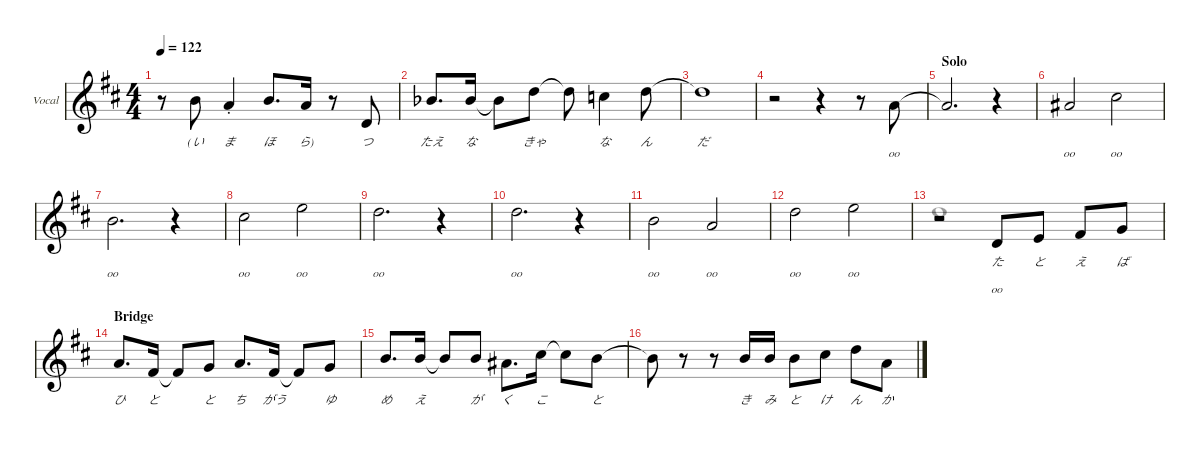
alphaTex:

\defaultSystemsLayout 4
\hideDynamics
\bracketExtendMode nobrackets
\firstSystemTrackNameOrientation horizontal
\track ("Vocal" "Vocal") {defaultSystemsLayout 4 mute instrument lead7fifths}
\staff {score}
\tuning (E4 B3 G3 D3 A2 E2)
\voice
\ts (4 4)
\tempo 122
\clef g2
\scale
0.472973
\ks d
r.8{dy f beam Down} 7.1{acc forcenatural}.8{lyrics (0 "(い") lyrics (1 "") lyrics (2 "") lyrics (3 "") lyrics (4 "") beam Down} 5.1{st acc forcenatural}.4{lyrics (0 "ま") lyrics (1 "") lyrics (2 "") lyrics (3 "") lyrics (4 "") beam Up} 7.1{acc forcenatural}.8{d lyrics (0 "ほ") lyrics (1 "") lyrics (2 "") lyrics (3 "") lyrics (4 "") beam Up} 5.1{acc forcenatural}.16{lyrics (0 "ら)") lyrics (1 "") lyrics (2 "") lyrics (3 "") lyrics (4 "") beam Up beam split} r.8{beam Down beam split} 3.2{acc forcenatural}.8{lyrics (0 "つ") lyrics (1 "") lyrics (2 "") lyrics (3 "") lyrics (4 "") beam Up} |
\scale
0.365784 6.1{acc b}.8{d lyrics (0 "たえ") lyrics (1 "") lyrics (2 "") lyrics (3 "") lyrics (4 "") beam Up} 6.1{acc b}.16{lyrics (0 "な") lyrics (1 "") lyrics (2 "") lyrics (3 "") lyrics (4 "") beam Up beam split} 6.1{t acc b}.8{beam Down} 10.1{acc forcenatural}.8{lyrics (0 "きゃ") lyrics (1 "") lyrics (2 "") lyrics (3 "") lyrics (4 "") beam Down} 10.1{t acc forcenatural}.8{beam Down} 8.1{acc forcenatural}.4{lyrics (0 "な") lyrics (1 "") lyrics (2 "") lyrics (3 "") lyrics (4 "") beam Down} 10.1{acc forcenatural}.8{lyrics (0 "ん") lyrics (1 "") lyrics (2 "") lyrics (3 "") lyrics (4 "") beam Down} |
\scale
0.314581 10.1{t acc forcenatural}.1{lyrics (0 "だ") lyrics (1 "") lyrics (2 "") lyrics (3 "") lyrics (4 "") beam Down} |
\scale
0.319635 r.2{beam Down} r.4{beam Down} r.8{beam Down} 5.1{acc forcenatural}.8{lyrics (0 "") lyrics (1 "") lyrics (2 "") lyrics (3 "oo") lyrics (4 "") beam Up} |
\section ("" "Solo")
\scale
0.290539 5.1{t acc forcenatural}.2{d beam Up} r.4{beam Down} |
\scale
0.236487 6.1{acc #}.2{lyrics (0 "") lyrics (1 "") lyrics (2 "") lyrics (3 "oo") lyrics (4 "") beam Up} 9.1{acc #}.2{lyrics (0 "") lyrics (1 "") lyrics (2 "") lyrics (3 "oo") lyrics (4 "") beam Down} |
\scale
0.236487 7.1{acc forcenatural}.2{d lyrics (0 "") lyrics (1 "") lyrics (2 "") lyrics (3 "oo") lyrics (4 "") beam Down} r.4{beam Down} |
\scale
0.236487 9.1{acc #}.2{lyrics (0 "") lyrics (1 "") lyrics (2 "") lyrics (3 "oo") lyrics (4 "") beam Down} 12.1{acc forcenatural}.2{lyrics (0 "") lyrics (1 "") lyrics (2 "") lyrics (3 "oo") lyrics (4 "") beam Down} |
\scale
0.290539 10.1{acc forcenatural}.2{d lyrics (0 "") lyrics (1 "") lyrics (2 "") lyrics (3 "oo") lyrics (4 "") beam Down} r.4{beam Down} |
\scale
0.236487 10.1{acc forcenatural}.2{d lyrics (0 "") lyrics (1 "") lyrics (2 "") lyrics (3 "oo") lyrics (4 "") beam Down} r.4{beam Down} |
\scale
0.236487 7.1{acc forcenatural}.2{lyrics (0 "") lyrics (1 "") lyrics (2 "") lyrics (3 "oo") lyrics (4 "") beam Down} 5.1{acc forcenatural}.2{lyrics (0 "") lyrics (1 "") lyrics (2 "") lyrics (3 "oo") lyrics (4 "") beam Up} |
\scale
0.236487 10.1{acc forcenatural}.2{lyrics (0 "") lyrics (1 "") lyrics (2 "") lyrics (3 "oo") lyrics (4 "") beam Down} 12.1{acc forcenatural}.2{lyrics (0 "") lyrics (1 "") lyrics (2 "") lyrics (3 "oo") lyrics (4 "") beam Down} |
r.2{beam Up} 3.2{acc forcenatural}.8{lyrics (0 "た") lyrics (1 "") lyrics (2 "") lyrics (3 "") lyrics (4 "oo　　　　　　　　　　　　　　　　　　　　　　　　　　　　　　　　　　　　　　　　　　　　　　　　　　　　　　　　　　　　　　　　　　　　　　　　　　　　　　　　　　") beam Up} 0.1{acc forcenatural}.8{lyrics (0 "と") lyrics (1 "") lyrics (2 "") lyrics (3 "") lyrics (4 "") beam Up} 2.1{acc #}.8{lyrics (0 "え") lyrics (1 "") lyrics (2 "") lyrics (3 "") lyrics (4 "") beam Up} 3.1{acc forcenatural}.8{lyrics (0 "ば") lyrics (1 "") lyrics (2 "") lyrics (3 "") lyrics (4 "") beam Up} |
\section ("" "Bridge")
\scale
0.289434 5.1{acc forcenatural}.8{d lyrics (0 "ひ") lyrics (1 "") lyrics (2 "") lyrics (3 "") lyrics (4 "") beam Up} 2.1{acc #}.16{lyrics (0 "と") lyrics (1 "") lyrics (2 "") lyrics (3 "") lyrics (4 "") beam Up beam split} 2.1{t acc #}.8{beam Up} 3.1{acc forcenatural}.8{lyrics (0 "と") lyrics (1 "") lyrics (2 "") lyrics (3 "") lyrics (4 "") beam Up} 5.1{acc forcenatural}.8{d lyrics (0 "ち") lyrics (1 "") lyrics (2 "") lyrics (3 "") lyrics (4 "") beam Up} 2.1{acc #}.16{lyrics (0 "がう") lyrics (1 "") lyrics (2 "") lyrics (3 "") lyrics (4 "") beam Up beam split} 2.1{t acc #}.8{beam Up} 3.1{acc forcenatural}.8{lyrics (0 "ゆ") lyrics (1 "") lyrics (2 "") lyrics (3 "") lyrics (4 "") beam Up} |
\scale
0.237592 7.1{acc forcenatural}.8{d lyrics (0 "め") lyrics (1 "") lyrics (2 "") lyrics (3 "") lyrics (4 "") beam Up} 7.1{acc forcenatural}.16{lyrics (0 "え") lyrics (1 "") lyrics (2 "") lyrics (3 "") lyrics (4 "") beam Up beam split} 7.1{t acc forcenatural}.8{beam Up} 7.1{acc forcenatural}.8{lyrics (0 "が") lyrics (1 "") lyrics (2 "") lyrics (3 "") lyrics (4 "") beam Up} 6.1{acc #}.8{d lyrics (0 "く") lyrics (1 "") lyrics (2 "") lyrics (3 "") lyrics (4 "") beam Down} 9.1{acc #}.16{lyrics (0 "こ") lyrics (1 "") lyrics (2 "") lyrics (3 "") lyrics (4 "") beam Down beam split} 9.1{t acc #}.8{beam Down} 7.1{acc forcenatural}.8{lyrics (0 "と") lyrics (1 "") lyrics (2 "") lyrics (3 "") lyrics (4 "") beam Down} |
\scale
0.236487 7.1{t acc forcenatural}.8{beam Down beam split} r.8{beam Down beam split} r.8{beam Down beam split} 7.1{acc forcenatural}.16{lyrics (0 "き") lyrics (1 "") lyrics (2 "") lyrics (3 "") lyrics (4 "") beam Up} 7.1{acc forcenatural}.16{lyrics (0 "み") lyrics (1 "") lyrics (2 "") lyrics (3 "") lyrics (4 "") beam Up} 7.1{acc forcenatural}.8{lyrics (0 "と") lyrics (1 "") lyrics (2 "") lyrics (3 "") lyrics (4 "") beam Down} 9.1{acc #}.8{lyrics (0 "け") lyrics (1 "") lyrics (2 "") lyrics (3 "") lyrics (4 "") beam Down} 10.1{acc forcenatural}.8{lyrics (0 "ん") lyrics (1 "") lyrics (2 "") lyrics (3 "") lyrics (4 "") beam Down} 5.1{acc forcenatural}.8{lyrics (0 "か") lyrics (1 "") lyrics (2 "") lyrics (3 "") lyrics (4 "") beam Down}
\voice
\clef g2
\ottava regular
\simile none
\scale
0.472973
\ks d
|
\scale
0.365784 |
\scale
0.314581 |
\scale
0.319635 |
\scale
0.290539 |
\scale
0.236487 |
\scale
0.236487 |
\scale
0.236487 |
\scale
0.290539 |
\scale
0.236487 |
\scale
0.236487 |
\scale
0.236487 |
10.1{acc forcenatural}.1{beam Down} |
\scale
0.289434 |
\scale
0.237592 |
\scale
0.236487
